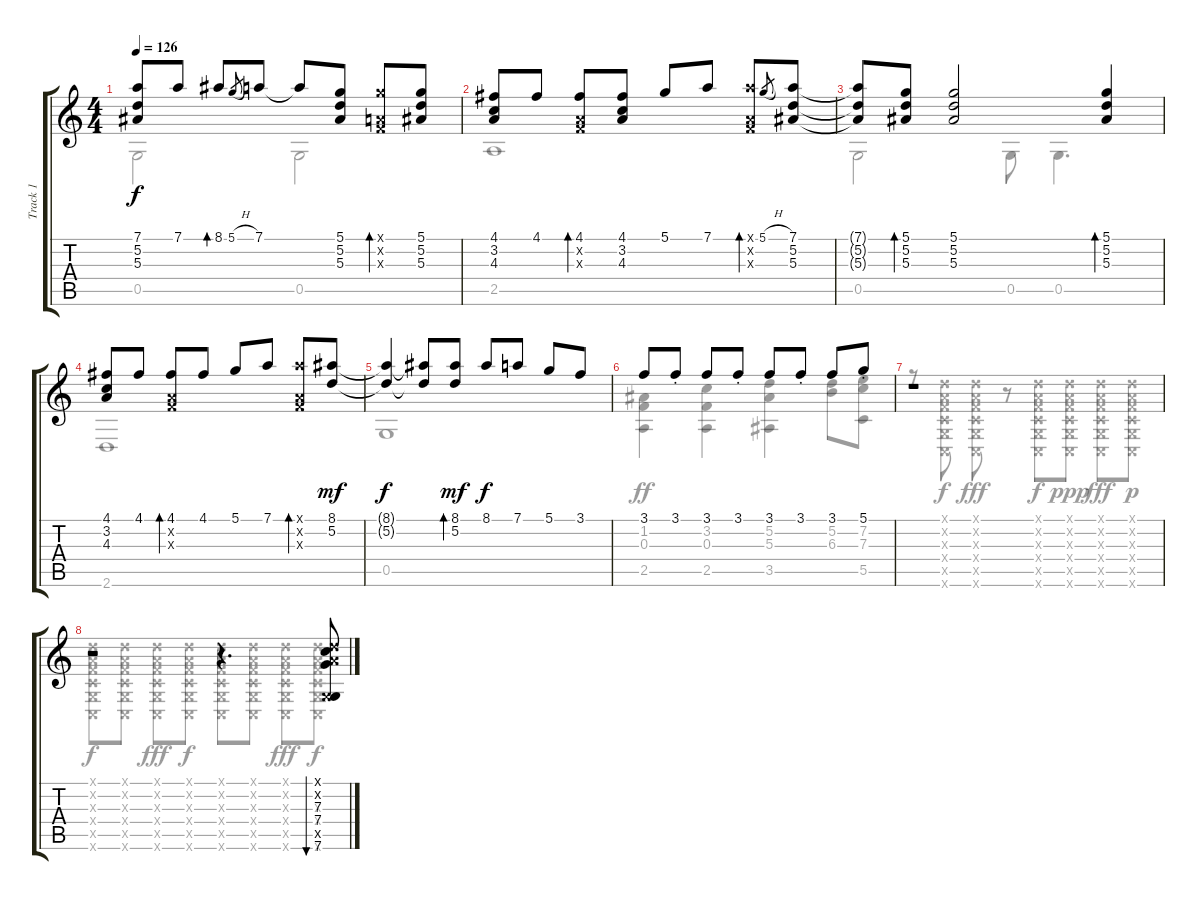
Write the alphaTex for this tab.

\track ("Track 1" "Track 1") {instrument acousticguitarsteel}
\staff {score tabs}
\tuning (D4 A3 F3 C3 G2 C2) {hide}
\voice
\ts (4 4)
\tempo 126
\clef g2
\ks c
(7.1 5.2 5.3).8{dy f} 7.1.8 8.1.8{bd 60} 5.1{h}.8{gr} 7.1.8 7.1{t}.8 (5.1 5.2 5.3).8 (5.1{x} 0.2{x} 0.3{x}).8{bd 60} (5.1 5.2 5.3).8 |
(4.1 3.2 4.3).8 4.1.8 (4.1 0.2{x} 0.3{x}).8{bd 60} (4.1 3.2 4.3).8 5.1.8 7.1.8 (7.1{x} 0.2{x} 0.3{x}).8{bd 60} 5.1{h}.8{gr} (7.1 5.2 5.3).8 |
(7.1{t} 5.2{t} 5.3{t}).8 (5.1 5.2 5.3).8{bd 60} (5.1 5.2 5.3).2 (5.1 5.2 5.3).4{bd 60} |
(4.1 3.2 4.3).8 4.1.8 (4.1 0.2{x} 0.3{x}).8{bd 60} 4.1.8 5.1.8 7.1.8 (7.1{x} 0.2{x} 0.3{x}).8{bd 60} (8.1 5.2).8{dy mf} |
(8.1{t} 5.2{t}).4{dy f} (8.1{t} 5.2{t}).8 (8.1 5.2).8{bd 60 dy mf} 8.1.8{dy f} 7.1.8 5.1.8 3.1.8 |
3.1.8 3.1{st}.8 3.1.8 3.1{st}.8 3.1.8 3.1{st}.8 3.1.8 5.1{st}.8 |
r.1 |
r.2 r.4{d} (0.1{x} 0.2{x} 7.3 7.4 0.5{x} 7.6).8{bu 30}
\voice
\clef g2
\ottava regular
\simile none
\ks c
0.5.2{dy f} 0.5.2 |
2.5.1 |
0.5.2 0.5.8 0.5.4{d} |
2.6.1 |
0.5.1 |
(1.2 0.3 2.5).4{dy ff} (3.2 0.3 2.5).4 (5.2 5.3 3.5).4 (5.2 6.3).8 (7.2{st} 7.3{st} 5.5{st}).8 |
r.8 (0.1{x} 0.2{x} 0.3{x} 0.4{x} 0.5{x} 0.6{x}).8{dy f} (0.1{x} 0.2{x} 0.3{x} 0.4{x} 0.5{x} 0.6{x}).8{dy fff} r.8 (0.1{x} 0.2{x} 0.3{x} 0.4{x} 0.5{x} 0.6{x}).8{dy f} (0.1{x} 0.2{x} 0.3{x} 0.4{x} 0.5{x} 0.6{x}).8{dy ppp} (0.1{x} 0.2{x} 0.3{x} 0.4{x} 0.5{x} 0.6{x}).8{dy fff} (0.1{x} 0.2{x} 0.3{x} 0.4{x} 0.5{x} 0.6{x}).8{dy p} |
(0.1{x} 0.2{x} 0.3{x} 0.4{x} 0.5{x} 0.6{x}).8{dy f} (0.1{x} 0.2{x} 0.3{x} 0.4{x} 0.5{x} 0.6{x}).8 (0.1{x} 0.2{x} 0.3{x} 0.4{x} 0.5{x} 0.6{x}).8{dy fff} (0.1{x} 0.2{x} 0.3{x} 0.4{x} 0.5{x} 0.6{x}).8{dy f} (0.1{x} 0.2{x} 0.3{x} 0.4{x} 0.5{x} 0.6{x}).8 (0.1{x} 0.2{x} 0.3{x} 0.4{x} 0.5{x} 0.6{x}).8 (0.1{x} 0.2{x} 0.3{x} 0.4{x} 0.5{x} 0.6{x}).8{dy fff} (0.1{x} 0.2{x} 0.3{x} 0.4{x} 0.5{x} 0.6{x}).8{dy f}
